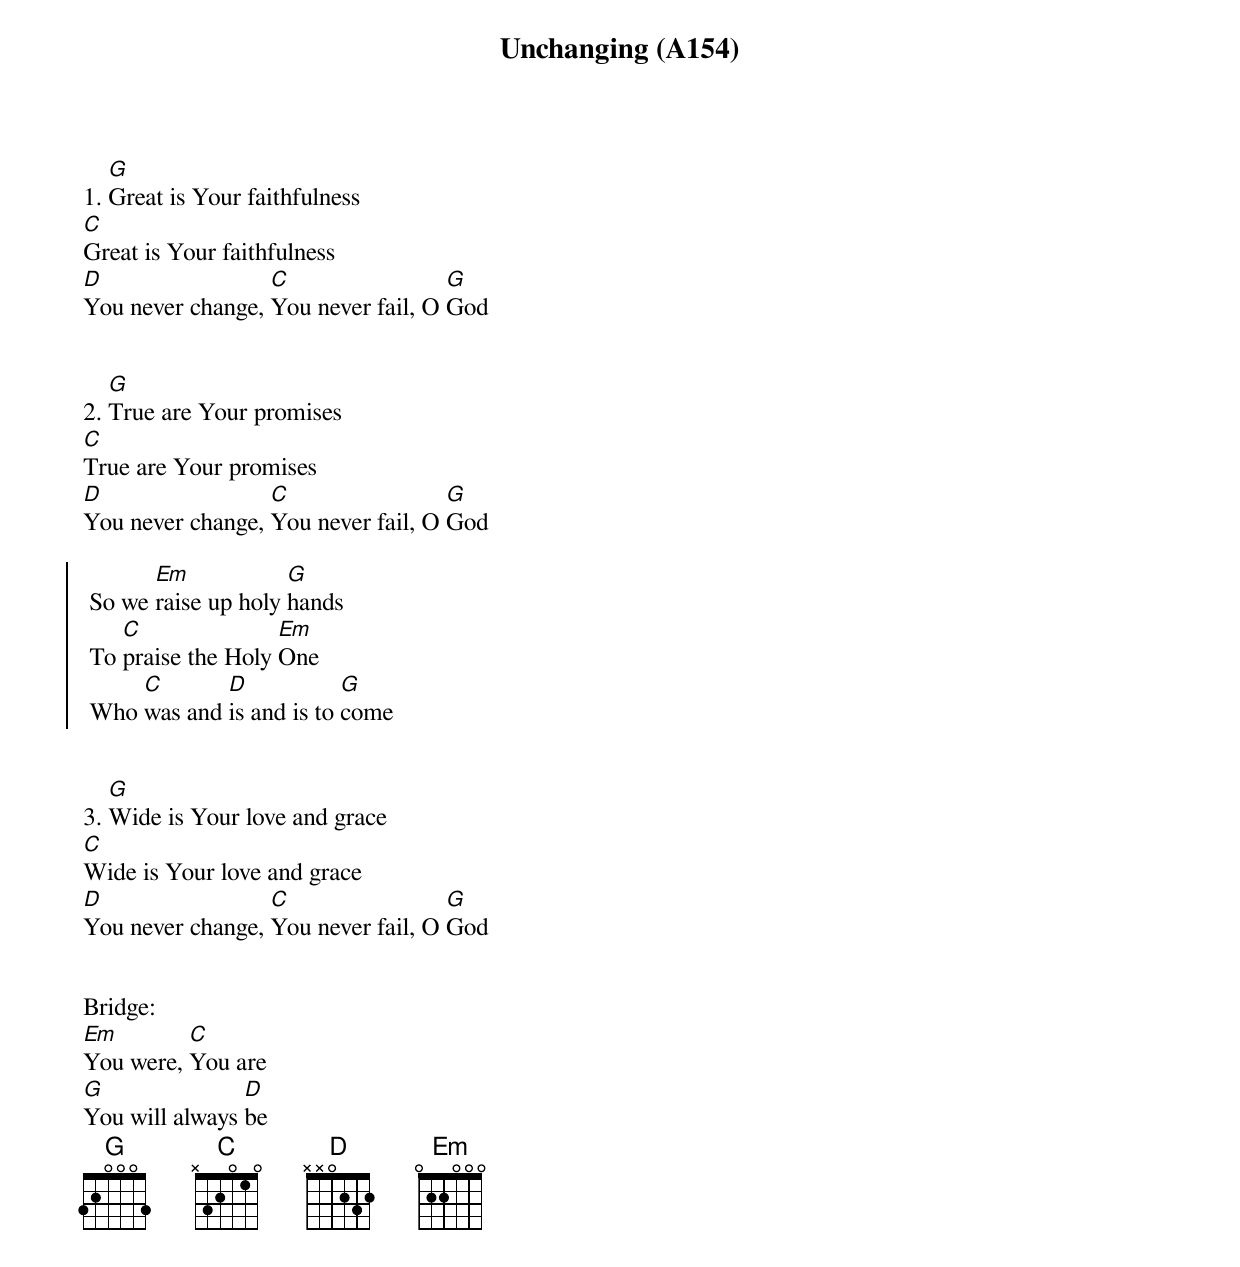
{title: Unchanging (A154)}
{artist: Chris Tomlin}

1. [G]Great is Your faithfulness
[C]Great is Your faithfulness
[D]You never change, [C]You never fail, O [G]God


2. [G]True are Your promises
[C]True are Your promises
[D]You never change, [C]You never fail, O [G]God

{soc}
 So we [Em]raise up holy [G]hands
 To [C]praise the Holy [Em]One
 Who [C]was and [D]is and is to [G]come
 {eoc}


3. [G]Wide is Your love and grace
[C]Wide is Your love and grace
[D]You never change, [C]You never fail, O [G]God


Bridge:
[Em]You were, [C]You are
[G]You will always [D]be
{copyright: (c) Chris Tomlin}
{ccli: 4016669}
